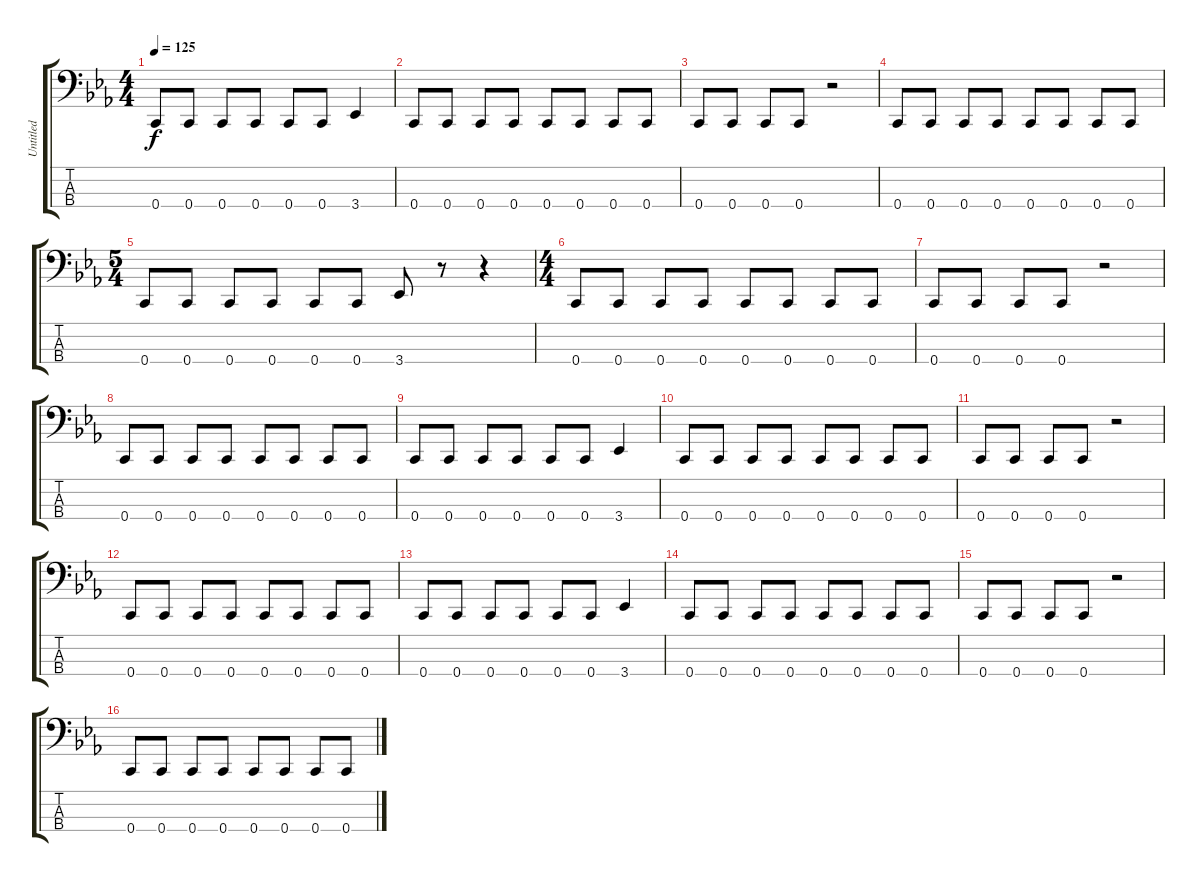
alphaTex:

\track ("Untitled" "Untitled") {instrument electricbasspick}
\staff {score tabs}
\tuning (F2 C2 G1 C1) {hide}
\ts (4 4)
\tempo 125
\clef f4
\ks eb
0.4.8{dy f} 0.4.8 0.4.8 0.4.8 0.4.8 0.4.8 3.4.4 |
0.4.8 0.4.8 0.4.8 0.4.8 0.4.8 0.4.8 0.4.8 0.4.8 |
0.4.8 0.4.8 0.4.8 0.4.8 r.2 |
0.4.8 0.4.8 0.4.8 0.4.8 0.4.8 0.4.8 0.4.8 0.4.8 |
\ts (5 4)
0.4.8 0.4.8 0.4.8 0.4.8 0.4.8 0.4.8 3.4.8 r.8 r.4 |
\ts (4 4)
0.4.8 0.4.8 0.4.8 0.4.8 0.4.8 0.4.8 0.4.8 0.4.8 |
0.4.8 0.4.8 0.4.8 0.4.8 r.2 |
0.4.8 0.4.8 0.4.8 0.4.8 0.4.8 0.4.8 0.4.8 0.4.8 |
0.4.8 0.4.8 0.4.8 0.4.8 0.4.8 0.4.8 3.4.4 |
0.4.8 0.4.8 0.4.8 0.4.8 0.4.8 0.4.8 0.4.8 0.4.8 |
0.4.8 0.4.8 0.4.8 0.4.8 r.2 |
0.4.8 0.4.8 0.4.8 0.4.8 0.4.8 0.4.8 0.4.8 0.4.8 |
0.4.8 0.4.8 0.4.8 0.4.8 0.4.8 0.4.8 3.4.4 |
0.4.8 0.4.8 0.4.8 0.4.8 0.4.8 0.4.8 0.4.8 0.4.8 |
0.4.8 0.4.8 0.4.8 0.4.8 r.2 |
0.4.8 0.4.8 0.4.8 0.4.8 0.4.8 0.4.8 0.4.8 0.4.8
